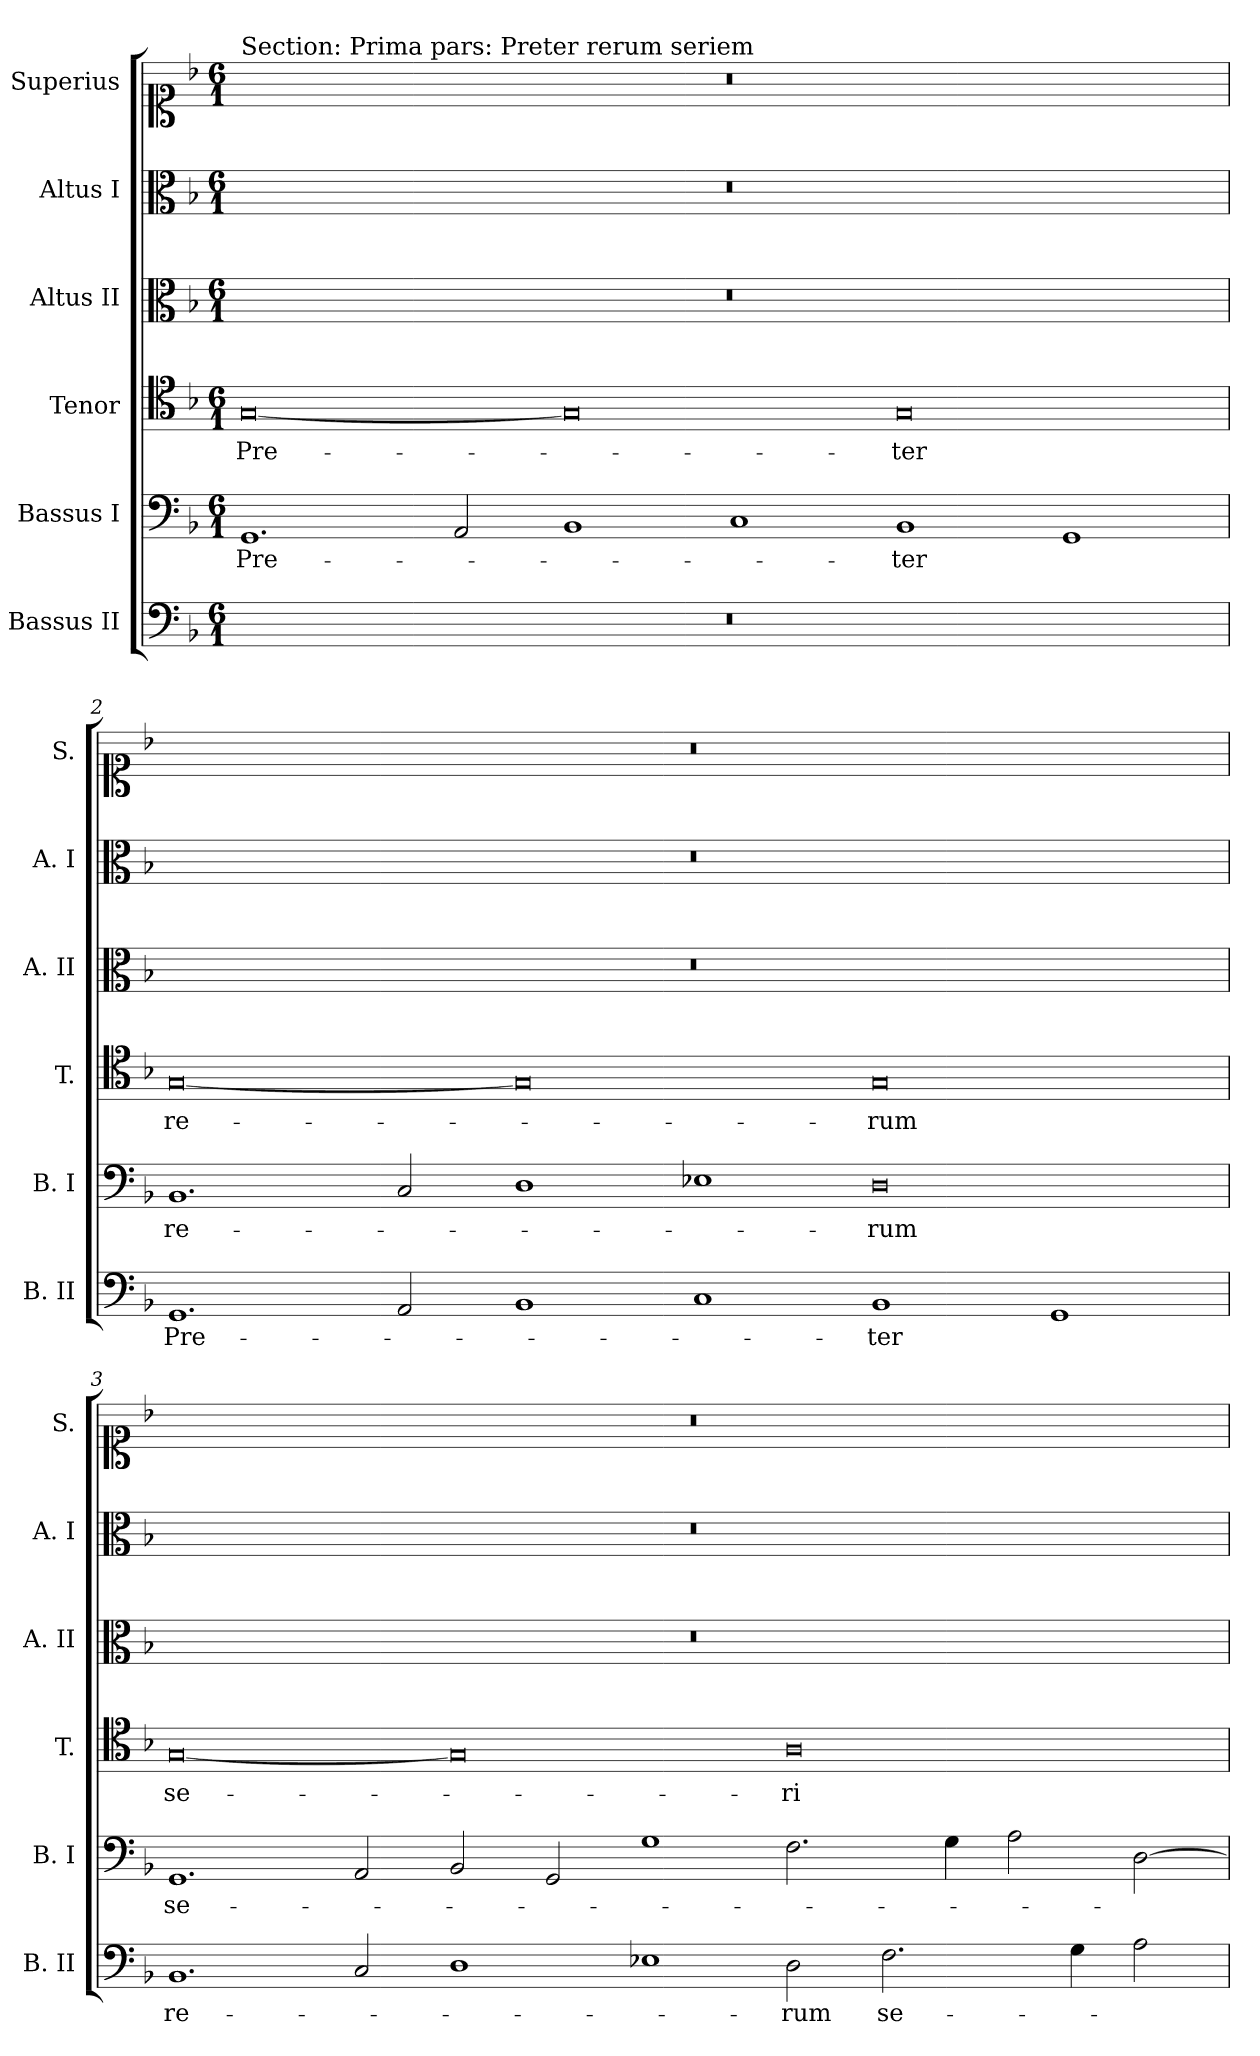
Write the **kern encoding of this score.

**kern	**text	**kern	**text	**kern	**text	**kern	**kern	**kern
*part6	*part6	*part5	*part5	*part4	*part4	*part3	*part2	*part1
*staff6	*staff6	*staff5	*staff5	*staff4	*staff4	*staff3	*staff2	*staff1
*I"Bassus II	*	*I"Bassus I	*	*I"Tenor	*	*I"Altus II	*I"Altus I	*I"Superius
*I'B. II	*	*I'B.  I	*	*I'T.	*	*I'A. II	*I'A. I	*I'S.
*clefF4	*	*clefF4	*	*clefC4	*	*clefC3	*clefC3	*clefC1
*k[b-]	*	*k[b-]	*	*k[b-]	*	*k[b-]	*k[b-]	*k[b-]
*F:	*	*F:	*	*F:	*	*F:	*F:	*F:
*M6/1	*	*M6/1	*	*M6/1	*	*M6/1	*M6/1	*M6/1
=1	=1	=1	=1	=1	=1	=1	=1	=1
!	!	!	!	!	!	!	!	!LO:TX:a:t=Section&colon; Prima pars&colon; Preter rerum seriem
00.r	.	1.GG	Pre-	[0G	Pre-	00.r	00.r	00.r
.	.	2AA/	.	.	.	.	.	.
.	.	1BB-	.	0G]	.	.	.	.
.	.	1C	.	.	.	.	.	.
.	.	1BB-	-ter	0G	-ter	.	.	.
.	.	1GG	.	.	.	.	.	.
=2	=2	=2	=2	=2	=2	=2	=2	=2
1.GG	Pre-	1.BB-	re-	[0G	re-	00.r	00.r	00.r
2AA/	.	2C/	.	.	.	.	.	.
1BB-	.	1D	.	0G]	.	.	.	.
1C	.	1E-i	.	.	.	.	.	.
1BB-	-ter	0D	-rum	0G	-rum	.	.	.
1GG	.	.	.	.	.	.	.	.
=3	=3	=3	=3	=3	=3	=3	=3	=3
1.BB-	re-	1.GG	se-	[0G	se-	00.r	00.r	00.r
2C/	.	2AA/	.	.	.	.	.	.
1D	.	2BB-/	.	0G]	.	.	.	.
.	.	2GG/	.	.	.	.	.	.
1E-i	.	1G	.	.	.	.	.	.
2D\	-rum	2.F\	.	0A	-ri-	.	.	.
2.F\	se-	.	.	.	.	.	.	.
.	.	4G\	.	.	.	.	.	.
.	.	2A\	.	.	.	.	.	.
4G\	.	.	.	.	.	.	.	.
2A\	.	[2D\	.	.	.	.	.	.
=	=	=	=	=	=	=	=	=
*-	*-	*-	*-	*-	*-	*-	*-	*-
